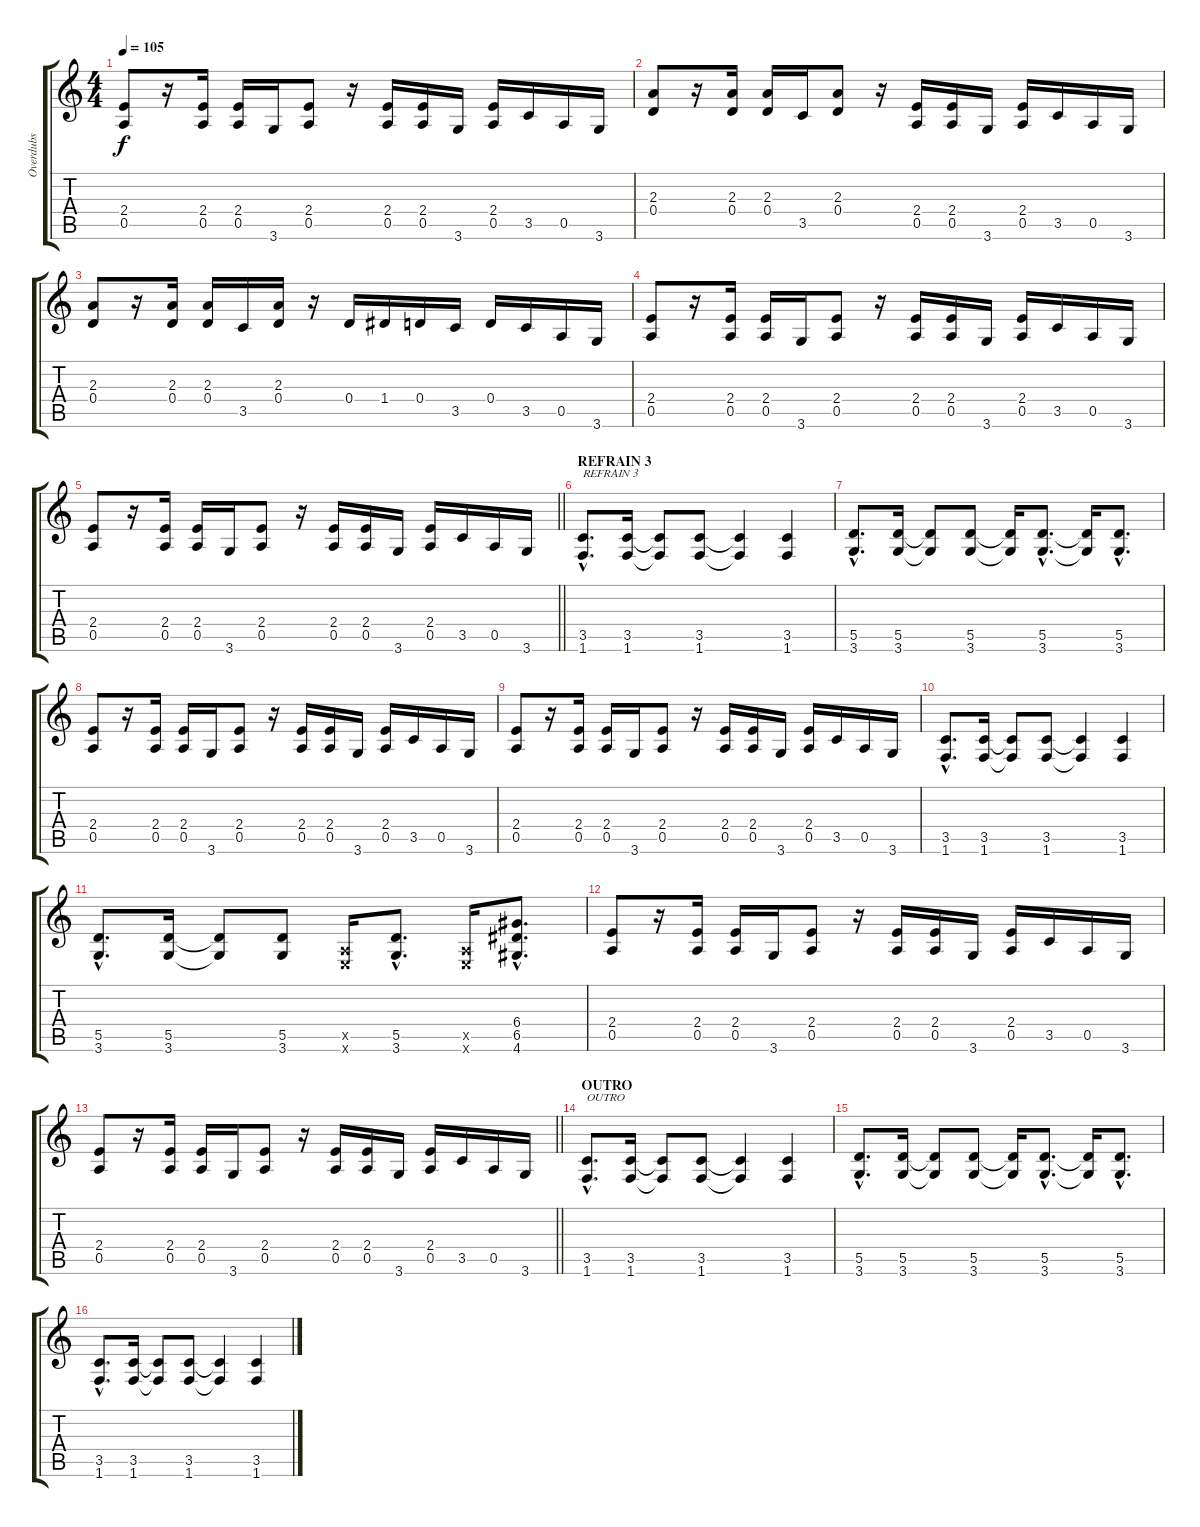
\track ("Overdubs" "Overdubs") {instrument distortionguitar}
\staff {score tabs}
\tuning (E4 B3 G3 D3 A2 E2) {hide}
\ts (4 4)
\tempo 105
\clef g2
\ks c
(2.4 0.5).8{dy f} r.16 (2.4 0.5).16 (2.4 0.5).16 3.6.16 (2.4 0.5).8 r.16 (2.4 0.5).16 (2.4 0.5).16 3.6.16 (2.4 0.5).16 3.5.16 0.5.16 3.6.16 |
(2.3 0.4).8 r.16 (2.3 0.4).16 (2.3 0.4).16 3.5.16 (2.3 0.4).8 r.16 (2.4 0.5).16 (2.4 0.5).16 3.6.16 (2.4 0.5).16 3.5.16 0.5.16 3.6.16 |
(2.3 0.4).8 r.16 (2.3 0.4).16 (2.3 0.4).16 3.5.16 (2.3 0.4).16 r.16 0.4.16 1.4.16 0.4.16 3.5.16 0.4.16 3.5.16 0.5.16 3.6.16 |
(2.4 0.5).8 r.16 (2.4 0.5).16 (2.4 0.5).16 3.6.16 (2.4 0.5).8 r.16 (2.4 0.5).16 (2.4 0.5).16 3.6.16 (2.4 0.5).16 3.5.16 0.5.16 3.6.16 |
\barLineRight lightlight
(2.4 0.5).8 r.16 (2.4 0.5).16 (2.4 0.5).16 3.6.16 (2.4 0.5).8 r.16 (2.4 0.5).16 (2.4 0.5).16 3.6.16 (2.4 0.5).16 3.5.16 0.5.16 3.6.16 |
\section ("" "REFRAIN 3")
(3.5{hac} 1.6{hac}).8{d txt "REFRAIN 3"} (3.5 1.6).16 (3.5{t} 1.6{t}).8 (3.5 1.6).8 (3.5{t} 1.6{t}).4 (3.5 1.6).4 |
(5.5{hac} 3.6{hac}).8{d} (5.5 3.6).16 (5.5{t} 3.6{t}).8 (5.5 3.6).8 (5.5{t} 3.6{t}).16 (5.5{hac} 3.6{hac}).8{d} (5.5{t} 3.6{t}).16 (5.5{hac} 3.6{hac}).8{d} |
(2.4 0.5).8 r.16 (2.4 0.5).16 (2.4 0.5).16 3.6.16 (2.4 0.5).8 r.16 (2.4 0.5).16 (2.4 0.5).16 3.6.16 (2.4 0.5).16 3.5.16 0.5.16 3.6.16 |
(2.4 0.5).8 r.16 (2.4 0.5).16 (2.4 0.5).16 3.6.16 (2.4 0.5).8 r.16 (2.4 0.5).16 (2.4 0.5).16 3.6.16 (2.4 0.5).16 3.5.16 0.5.16 3.6.16 |
(3.5{hac} 1.6{hac}).8{d} (3.5 1.6).16 (3.5{t} 1.6{t}).8 (3.5 1.6).8 (3.5{t} 1.6{t}).4 (3.5 1.6).4 |
(5.5{hac} 3.6{hac}).8{d} (5.5 3.6).16 (5.5{t} 3.6{t}).8 (5.5 3.6).8 (0.5{x} 0.6{x}).16 (5.5{hac} 3.6{hac}).8{d} (0.5{x} 0.6{x}).16 (6.4{hac} 6.5{hac} 4.6{hac}).8{d} |
(2.4 0.5).8 r.16 (2.4 0.5).16 (2.4 0.5).16 3.6.16 (2.4 0.5).8 r.16 (2.4 0.5).16 (2.4 0.5).16 3.6.16 (2.4 0.5).16 3.5.16 0.5.16 3.6.16 |
\barLineRight lightlight
(2.4 0.5).8 r.16 (2.4 0.5).16 (2.4 0.5).16 3.6.16 (2.4 0.5).8 r.16 (2.4 0.5).16 (2.4 0.5).16 3.6.16 (2.4 0.5).16 3.5.16 0.5.16 3.6.16 |
\section ("" "OUTRO")
(3.5{hac} 1.6{hac}).8{d txt "OUTRO"} (3.5 1.6).16 (3.5{t} 1.6{t}).8 (3.5 1.6).8 (3.5{t} 1.6{t}).4 (3.5 1.6).4 |
(5.5{hac} 3.6{hac}).8{d} (5.5 3.6).16 (5.5{t} 3.6{t}).8 (5.5 3.6).8 (5.5{t} 3.6{t}).16 (5.5{hac} 3.6{hac}).8{d} (5.5{t} 3.6{t}).16 (5.5{hac} 3.6{hac}).8{d} |
(3.5{hac} 1.6{hac}).8{d} (3.5 1.6).16 (3.5{t} 1.6{t}).8 (3.5 1.6).8 (3.5{t} 1.6{t}).4 (3.5 1.6).4
